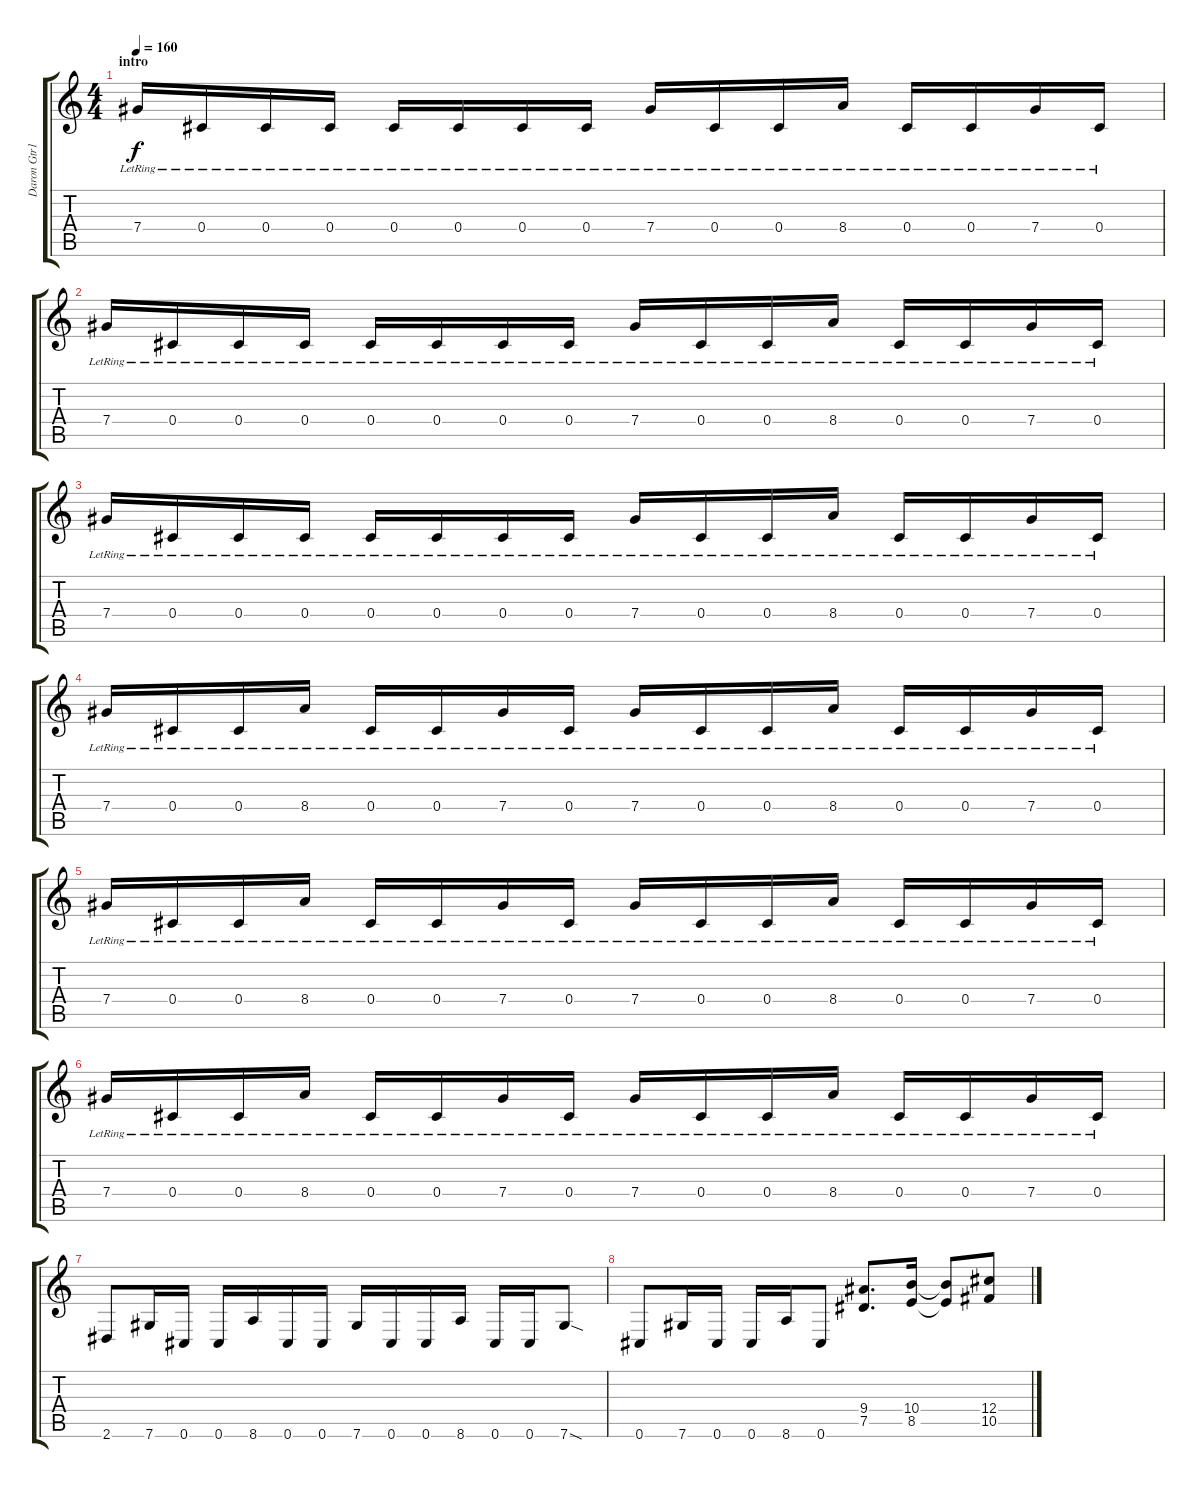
\track ("Daron Gtr1" "Daron Gtr1") {instrument distortionguitar}
\staff {score tabs}
\tuning (Eb4 Bb3 Gb3 Db3 Ab2 Db2) {hide}
\ts (4 4)
\section ("" "intro")
\tempo 160
\clef g2
\ks c
7.4{lr}.16{dy f instrument distortionguitar} 0.4{lr}.16 0.4{lr}.16 0.4{lr}.16 0.4{lr}.16 0.4{lr}.16 0.4{lr}.16 0.4{lr}.16 7.4{lr}.16 0.4{lr}.16 0.4{lr}.16 8.4{lr}.16 0.4{lr}.16 0.4{lr}.16 7.4{lr}.16 0.4{lr}.16 |
7.4{lr}.16 0.4{lr}.16 0.4{lr}.16 0.4{lr}.16 0.4{lr}.16 0.4{lr}.16 0.4{lr}.16 0.4{lr}.16 7.4{lr}.16 0.4{lr}.16 0.4{lr}.16 8.4{lr}.16 0.4{lr}.16 0.4{lr}.16 7.4{lr}.16 0.4{lr}.16 |
7.4{lr}.16 0.4{lr}.16 0.4{lr}.16 0.4{lr}.16 0.4{lr}.16 0.4{lr}.16 0.4{lr}.16 0.4{lr}.16 7.4{lr}.16 0.4{lr}.16 0.4{lr}.16 8.4{lr}.16 0.4{lr}.16 0.4{lr}.16 7.4{lr}.16 0.4{lr}.16 |
7.4{lr}.16 0.4{lr}.16 0.4{lr}.16 8.4{lr}.16 0.4{lr}.16 0.4{lr}.16 7.4{lr}.16 0.4{lr}.16 7.4{lr}.16 0.4{lr}.16 0.4{lr}.16 8.4{lr}.16 0.4{lr}.16 0.4{lr}.16 7.4{lr}.16 0.4{lr}.16 |
7.4{lr}.16 0.4{lr}.16 0.4{lr}.16 8.4{lr}.16 0.4{lr}.16 0.4{lr}.16 7.4{lr}.16 0.4{lr}.16 7.4{lr}.16 0.4{lr}.16 0.4{lr}.16 8.4{lr}.16 0.4{lr}.16 0.4{lr}.16 7.4{lr}.16 0.4{lr}.16 |
7.4{lr}.16 0.4{lr}.16 0.4{lr}.16 8.4{lr}.16 0.4{lr}.16 0.4{lr}.16 7.4{lr}.16 0.4{lr}.16 7.4{lr}.16 0.4{lr}.16 0.4{lr}.16 8.4{lr}.16 0.4{lr}.16 0.4{lr}.16 7.4{lr}.16 0.4{lr}.16 |
2.6.8{balance 0} 7.6.16 0.6.16 0.6.16 8.6.16 0.6.16 0.6.16 7.6.16 0.6.16 0.6.16 8.6.16 0.6.16 0.6.16 7.6{sod}.8 |
0.6.8 7.6.16 0.6.16 0.6.16 8.6.16 0.6.8 (9.4 7.5).8{d} (10.4 8.5).16 (10.4{t} 8.5{t}).8 (12.4 10.5).8
